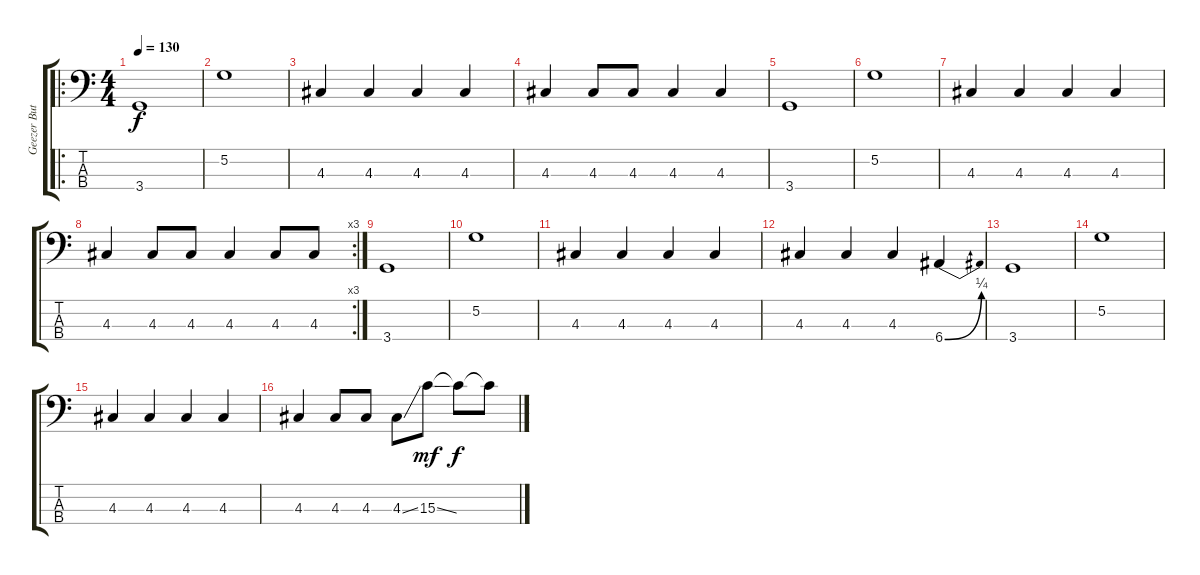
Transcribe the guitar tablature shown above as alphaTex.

\track ("Geezer Butler" "Geezer But") {instrument slapbass2}
\staff {score tabs}
\tuning (G2 D2 A1 E1) {hide}
\ro
\ts (4 4)
\tempo 130
\clef f4
\ks c
3.4.1{dy f} |
5.2.1 |
4.3.4 4.3.4 4.3.4 4.3.4 |
4.3.4 4.3.8 4.3.8 4.3.4 4.3.4 |
3.4.1 |
5.2.1 |
4.3.4 4.3.4 4.3.4 4.3.4 |
\rc 3
4.3.4 4.3.8 4.3.8 4.3.4 4.3.8 4.3.8 |
3.4.1 |
5.2.1 |
4.3.4 4.3.4 4.3.4 4.3.4 |
4.3.4 4.3.4 4.3.4 6.4{be (bend 0 0 60 1)}.4 |
3.4.1 |
5.2.1 |
4.3.4 4.3.4 4.3.4 4.3.4 |
4.3.4 4.3.8 4.3.8 4.3{ss}.8 15.3{ss}.8{dy mf} 15.3{t}.8{dy f} 15.3{t}.8
